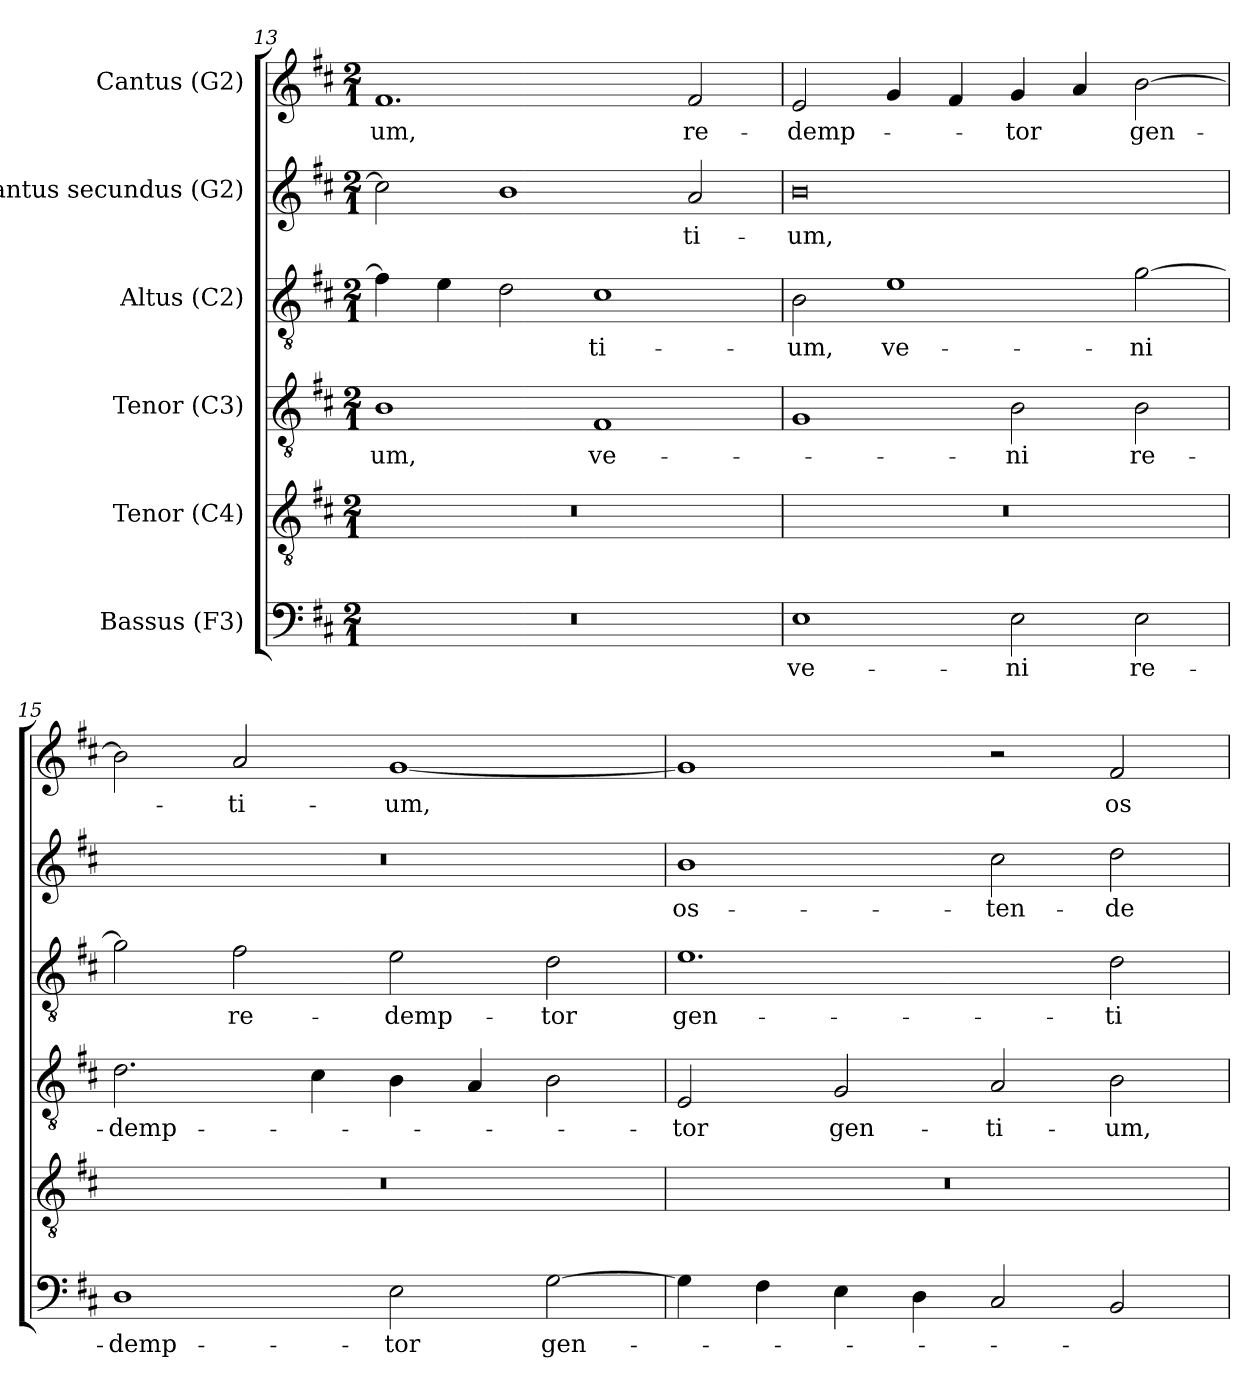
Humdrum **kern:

**kern	**text	**kern	**kern	**text	**kern	**text	**kern	**text	**kern	**text
*part6	*part6	*part5	*part4	*part4	*part3	*part3	*part2	*part2	*part1	*part1
*staff6	*staff6	*staff5	*staff4	*staff4	*staff3	*staff3	*staff2	*staff2	*staff1	*staff1
*I"Bassus (F3)	*	*I"Tenor (C4)	*I"Tenor (C3)	*	*I"Altus (C2)	*	*I"Cantus secundus (G2)	*	*I"Cantus (G2)	*
*clefF4	*	*clefGv2	*clefGv2	*	*clefGv2	*	*clefG2	*	*clefG2	*
*	*	*	*	*	*ITrd7c12	*	*	*	*	*
*k[f#c#]	*	*k[f#c#]	*k[f#c#]	*	*k[f#c#]	*	*k[f#c#]	*	*k[f#c#]	*
*D:	*	*D:	*D:	*	*D:	*	*D:	*	*D:	*
*M2/1	*	*M2/1	*M2/1	*	*M2/1	*	*M2/1	*	*M2/1	*
=13	=13	=13	=13	=13	=13	=13	=13	=13	=13	=13
!LO:N:vis=1	!	!LO:N:vis=1	!	!	!	!	!	!	!	!
!	!	!	!	!LO:LY:b:color=#000000	!	!	!	!	!	!
!	!	!	!	!	!	!	!	!	!	!LO:LY:b:color=#000000
0r	.	0r	1Bi	-um,	4F#i\]	.	2cc#i\]	.	1.f#i	-um,
.	.	.	.	.	4Ei\	.	.	.	.	.
.	.	.	.	.	2Di\	.	1bi	.	.	.
!	!	!	!	!LO:LY:b:color=#000000	!	!	!	!	!	!
!	!	!	!	!	!	!LO:LY:b:color=#000000	!	!	!	!
.	.	.	1F#i	ve-	1C#i	-ti-	.	.	.	.
!	!	!	!	!	!	!	!	!LO:LY:b:color=#000000	!	!
!	!	!	!	!	!	!	!	!	!	!LO:LY:b:color=#000000
.	.	.	.	.	.	.	2ai/	-ti-	2f#i/	re-
=14	=14	=14	=14	=14	=14	=14	=14	=14	=14	=14
!	!LO:LY:b:color=#000000	!LO:N:vis=1	!	!	!	!	!	!	!	!
!	!	!	!	!	!	!LO:LY:b:color=#000000	!	!	!	!
!	!	!	!	!	!	!	!	!LO:LY:b:color=#000000	!	!
!	!	!	!	!	!	!	!	!	!	!LO:LY:b:color=#000000
1Ei	ve-	0r	1Gi	.	2BBi\	-um,	0bi	-um,	2ei/	-demp-
!	!	!	!	!	!	!LO:LY:b:color=#000000	!	!	!	!
.	.	.	.	.	1Ei	ve-	.	.	4gi/	.
.	.	.	.	.	.	.	.	.	4f#i/	.
!	!LO:LY:b:color=#000000	!	!	!	!	!	!	!	!	!
!	!	!	!	!LO:LY:b:color=#000000	!	!	!	!	!	!
!	!	!	!	!	!	!	!	!	!	!LO:LY:b:color=#000000
2Ei\	-ni	.	2Bi\	-ni	.	.	.	.	4gi/	-tor
.	.	.	.	.	.	.	.	.	4ai/	.
!	!LO:LY:b:color=#000000	!	!	!	!	!	!	!	!	!
!	!	!	!	!LO:LY:b:color=#000000	!	!	!	!	!	!
!	!	!	!	!	!	!LO:LY:b:color=#000000	!	!	!	!
!	!	!	!	!	!	!	!	!	!	!LO:LY:b:color=#000000
2Ei\	re-	.	2Bi\	re-	[2Gi\	-ni	.	.	[2bi\	gen-
!!LO:PB:g=z
=15	=15	=15	=15	=15	=15	=15	=15	=15	=15	=15
!	!LO:LY:b:color=#000000	!LO:N:vis=1	!	!	!	!	!	!	!	!
!	!	!	!	!LO:LY:b:color=#000000	!	!	!LO:N:vis=1	!	!	!
1Di	-demp-	0r	2.di\	-demp-	2Gi\]	.	0r	.	2bi\]	.
!	!	!	!	!	!	!LO:LY:b:color=#000000	!	!	!	!
!	!	!	!	!	!	!	!	!	!	!LO:LY:b:color=#000000
.	.	.	.	.	2F#i\	re-	.	.	2ai/	-ti-
.	.	.	4c#i\	.	.	.	.	.	.	.
!	!LO:LY:b:color=#000000	!	!	!	!	!	!	!	!	!
!	!	!	!	!	!	!LO:LY:b:color=#000000	!	!	!	!
!	!	!	!	!	!	!	!	!	!	!LO:LY:b:color=#000000
2Ei\	-tor	.	4Bi\	.	2Ei\	-demp-	.	.	[1gi	-um,
.	.	.	4Ai/	.	.	.	.	.	.	.
!	!LO:LY:b:color=#000000	!	!	!	!	!	!	!	!	!
!	!	!	!	!	!	!LO:LY:b:color=#000000	!	!	!	!
[2Gi\	gen-	.	2Bi\	.	2Di\	-tor	.	.	.	.
=16	=16	=16	=16	=16	=16	=16	=16	=16	=16	=16
!	!	!LO:N:vis=1	!	!	!	!	!	!	!	!
!	!	!	!	!LO:LY:b:color=#000000	!	!	!	!	!	!
!	!	!	!	!	!	!LO:LY:b:color=#000000	!	!	!	!
!	!	!	!	!	!	!	!	!LO:LY:b:color=#000000	!	!
4Gi\]	.	0r	2Ei/	-tor	1.Ei	gen-	1bi	os-	1gi]	.
4F#i\	.	.	.	.	.	.	.	.	.	.
!	!	!	!	!LO:LY:b:color=#000000	!	!	!	!	!	!
4Ei\	.	.	2Gi/	gen-	.	.	.	.	.	.
4Di\	.	.	.	.	.	.	.	.	.	.
!	!	!	!	!LO:LY:b:color=#000000	!	!	!	!	!	!
!	!	!	!	!	!	!	!	!LO:LY:b:color=#000000	!	!
2C#i/	.	.	2Ai/	-ti-	.	.	2cc#i\	-ten-	2r	.
!	!	!	!	!LO:LY:b:color=#000000	!	!	!	!	!	!
!	!	!	!	!	!	!LO:LY:b:color=#000000	!	!	!	!
!	!	!	!	!	!	!	!	!LO:LY:b:color=#000000	!	!
!	!	!	!	!	!	!	!	!	!	!LO:LY:b:color=#000000
2BBi/	.	.	2Bi\	-um,	2Di\	-ti-	2ddi\	-de	2f#i/	os-
=	=	=	=	=	=	=	=	=	=	=
*-	*-	*-	*-	*-	*-	*-	*-	*-	*-	*-
